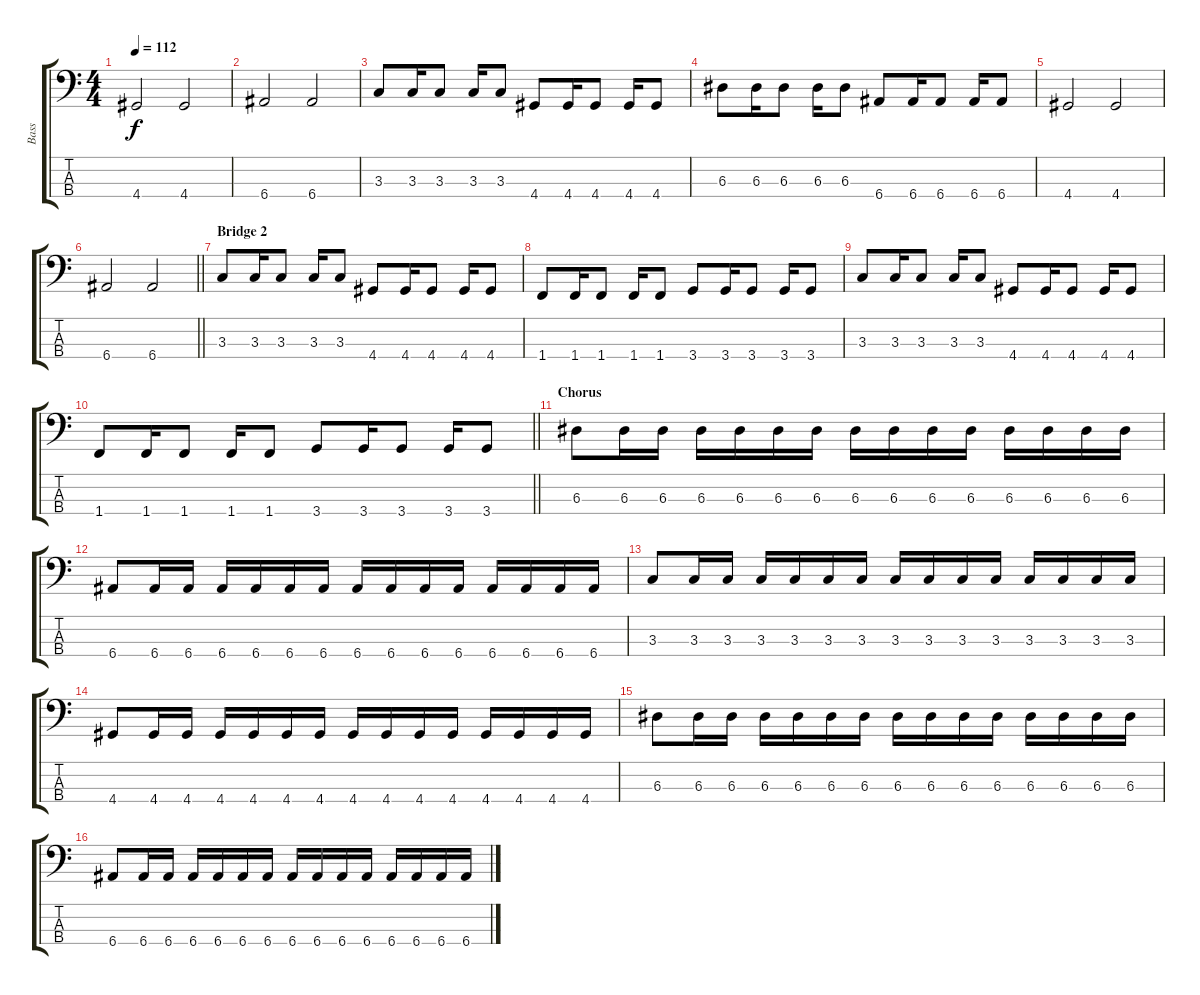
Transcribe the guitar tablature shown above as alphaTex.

\track ("Bass" "Bass") {instrument electricbassfinger}
\staff {score tabs}
\tuning (G2 D2 A1 E1) {hide}
\ts (4 4)
\tempo 112
\clef f4
\ks c
4.4.2{dy f} 4.4.2 |
6.4.2 6.4.2 |
3.3.8 3.3.16 3.3.8 3.3.16 3.3.8 4.4.8 4.4.16 4.4.8 4.4.16 4.4.8 |
6.3.8 6.3.16 6.3.8 6.3.16 6.3.8 6.4.8 6.4.16 6.4.8 6.4.16 6.4.8 |
4.4.2 4.4.2 |
\barLineRight lightlight
6.4.2 6.4.2 |
\section ("" "Bridge 2")
3.3.8 3.3.16 3.3.8 3.3.16 3.3.8 4.4.8 4.4.16 4.4.8 4.4.16 4.4.8 |
1.4.8 1.4.16 1.4.8 1.4.16 1.4.8 3.4.8 3.4.16 3.4.8 3.4.16 3.4.8 |
3.3.8 3.3.16 3.3.8 3.3.16 3.3.8 4.4.8 4.4.16 4.4.8 4.4.16 4.4.8 |
\barLineRight lightlight
1.4.8 1.4.16 1.4.8 1.4.16 1.4.8 3.4.8 3.4.16 3.4.8 3.4.16 3.4.8 |
\section ("" "Chorus")
6.3.8 6.3.16 6.3.16 6.3.16 6.3.16 6.3.16 6.3.16 6.3.16 6.3.16 6.3.16 6.3.16 6.3.16 6.3.16 6.3.16 6.3.16 |
6.4.8 6.4.16 6.4.16 6.4.16 6.4.16 6.4.16 6.4.16 6.4.16 6.4.16 6.4.16 6.4.16 6.4.16 6.4.16 6.4.16 6.4.16 |
3.3.8 3.3.16 3.3.16 3.3.16 3.3.16 3.3.16 3.3.16 3.3.16 3.3.16 3.3.16 3.3.16 3.3.16 3.3.16 3.3.16 3.3.16 |
4.4.8 4.4.16 4.4.16 4.4.16 4.4.16 4.4.16 4.4.16 4.4.16 4.4.16 4.4.16 4.4.16 4.4.16 4.4.16 4.4.16 4.4.16 |
6.3.8 6.3.16 6.3.16 6.3.16 6.3.16 6.3.16 6.3.16 6.3.16 6.3.16 6.3.16 6.3.16 6.3.16 6.3.16 6.3.16 6.3.16 |
6.4.8 6.4.16 6.4.16 6.4.16 6.4.16 6.4.16 6.4.16 6.4.16 6.4.16 6.4.16 6.4.16 6.4.16 6.4.16 6.4.16 6.4.16
